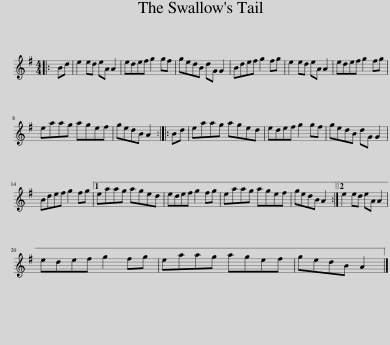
X:1
L:1/8
M:4/4
I:linebreak $
K:G
V:1 treble
V:1
|: Bd | e2 ed eA A2 | edef g2 gf | gedB dG G2 | Bdef g2 fg | %5
 e2 ed eA A2 | edef g2 fg |$ eaag agef | gedB A2 :: Bd | %10
 eaag aged | edef g2 gf | gedB dG G2 |$ Bdef g2 fg |1 eaag aged | %15
 edef g2 fg | eaag agef | gedB A2 :|2 e2 ed eA A2 |$ edef g2 fg | %20
 eaag agef | gedB A2 |] %22
